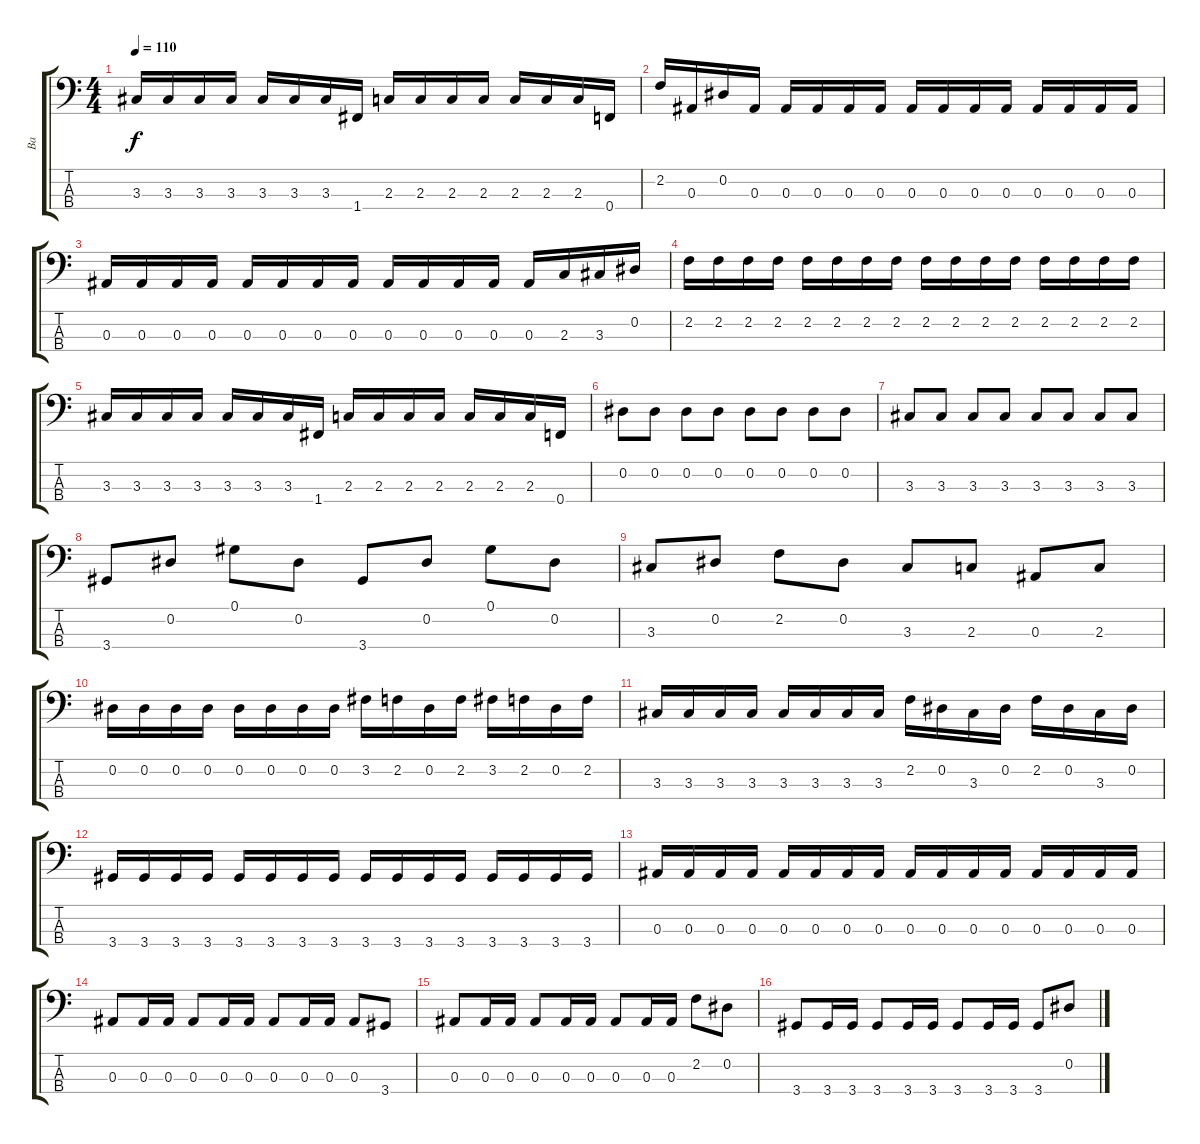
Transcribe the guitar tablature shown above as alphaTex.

\track ("Ba" "Ba") {instrument electricbasspick}
\staff {score tabs}
\tuning (Ab2 Eb2 Bb1 F1) {hide}
\ts (4 4)
\tempo 110
\clef f4
\ks c
3.3.16{dy f} 3.3.16 3.3.16 3.3.16 3.3.16 3.3.16 3.3.16 1.4.16 2.3.16 2.3.16 2.3.16 2.3.16 2.3.16 2.3.16 2.3.16 0.4.16 |
2.2.16 0.3.16 0.2.16 0.3.16 0.3.16 0.3.16 0.3.16 0.3.16 0.3.16 0.3.16 0.3.16 0.3.16 0.3.16 0.3.16 0.3.16 0.3.16 |
0.3.16 0.3.16 0.3.16 0.3.16 0.3.16 0.3.16 0.3.16 0.3.16 0.3.16 0.3.16 0.3.16 0.3.16 0.3.16 2.3.16 3.3.16 0.2.16 |
2.2.16 2.2.16 2.2.16 2.2.16 2.2.16 2.2.16 2.2.16 2.2.16 2.2.16 2.2.16 2.2.16 2.2.16 2.2.16 2.2.16 2.2.16 2.2.16 |
3.3.16 3.3.16 3.3.16 3.3.16 3.3.16 3.3.16 3.3.16 1.4.16 2.3.16 2.3.16 2.3.16 2.3.16 2.3.16 2.3.16 2.3.16 0.4.16 |
0.2.8 0.2.8 0.2.8 0.2.8 0.2.8 0.2.8 0.2.8 0.2.8 |
3.3.8 3.3.8 3.3.8 3.3.8 3.3.8 3.3.8 3.3.8 3.3.8 |
3.4.8 0.2.8 0.1.8 0.2.8 3.4.8 0.2.8 0.1.8 0.2.8 |
3.3.8 0.2.8 2.2.8 0.2.8 3.3.8 2.3.8 0.3.8 2.3.8 |
0.2.16 0.2.16 0.2.16 0.2.16 0.2.16 0.2.16 0.2.16 0.2.16 3.2.16 2.2.16 0.2.16 2.2.16 3.2.16 2.2.16 0.2.16 2.2.16 |
3.3.16 3.3.16 3.3.16 3.3.16 3.3.16 3.3.16 3.3.16 3.3.16 2.2.16 0.2.16 3.3.16 0.2.16 2.2.16 0.2.16 3.3.16 0.2.16 |
3.4.16 3.4.16 3.4.16 3.4.16 3.4.16 3.4.16 3.4.16 3.4.16 3.4.16 3.4.16 3.4.16 3.4.16 3.4.16 3.4.16 3.4.16 3.4.16 |
0.3.16 0.3.16 0.3.16 0.3.16 0.3.16 0.3.16 0.3.16 0.3.16 0.3.16 0.3.16 0.3.16 0.3.16 0.3.16 0.3.16 0.3.16 0.3.16 |
\section ("" "")
0.3.8 0.3.16 0.3.16 0.3.8 0.3.16 0.3.16 0.3.8 0.3.16 0.3.16 0.3.8 3.4.8 |
0.3.8 0.3.16 0.3.16 0.3.8 0.3.16 0.3.16 0.3.8 0.3.16 0.3.16 2.2.8 0.2.8 |
3.4.8 3.4.16 3.4.16 3.4.8 3.4.16 3.4.16 3.4.8 3.4.16 3.4.16 3.4.8 0.2.8
